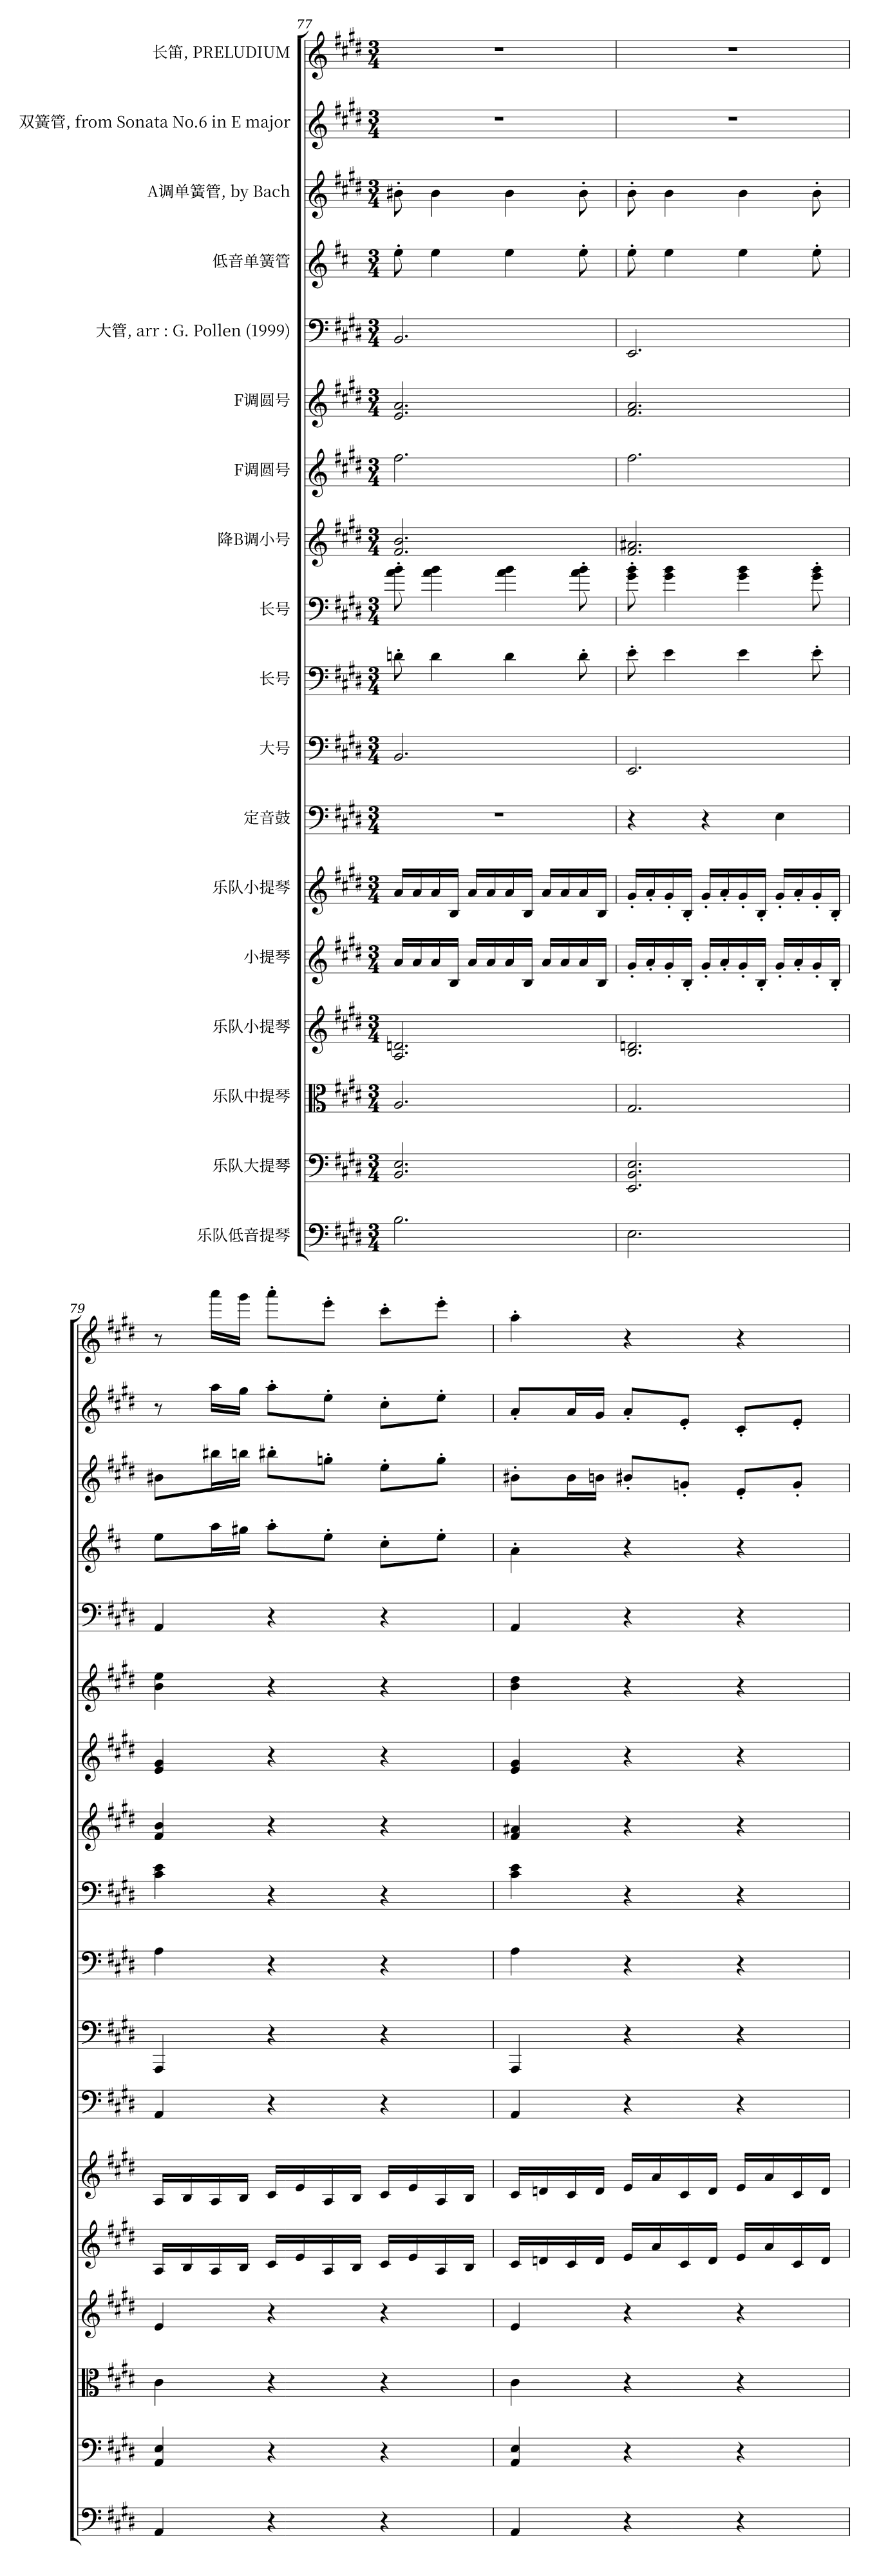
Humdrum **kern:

**kern	**kern	**kern	**kern	**kern	**kern	**kern	**kern	**kern	**kern	**kern	**kern	**kern	**kern	**kern	**kern	**kern	**kern
*part18	*part17	*part16	*part15	*part14	*part13	*part12	*part11	*part10	*part9	*part8	*part7	*part6	*part5	*part4	*part3	*part2	*part1
*staff18	*staff17	*staff16	*staff15	*staff14	*staff13	*staff12	*staff11	*staff10	*staff9	*staff8	*staff7	*staff6	*staff5	*staff4	*staff3	*staff2	*staff1
*I"乐队低音提琴	*I"乐队大提琴	*I"乐队中提琴	*I"乐队小提琴	*I"小提琴	*I"乐队小提琴	*I"定音鼓	*I"大号	*I"长号	*I"长号	*I"降B调小号	*I"F调圆号	*I"F调圆号	*I"大管, arr : G. Pollen (1999)	*I"低音单簧管	*I"A调单簧管, by Bach	*I"双簧管, from Sonata No.6 in E major	*I"长笛, PRELUDIUM
*clefF4	*clefF4	*clefC3	*clefG2	*clefG2	*clefG2	*clefF4	*clefF4	*clefF4	*clefF4	*clefG2	*clefG2	*clefG2	*clefF4	*clefG2	*clefG2	*clefG2	*clefG2
*ITrd7c12	*	*	*	*	*	*	*	*	*	*ITrd1c2	*ITrd4c7	*ITrd4c7	*	*ITrd8c14	*ITrd2c3	*	*
*k[f#c#g#d#]	*k[f#c#g#d#]	*k[f#c#g#d#]	*k[f#c#g#d#]	*k[f#c#g#d#]	*k[f#c#g#d#]	*k[f#c#g#d#]	*k[f#c#g#d#]	*k[f#c#g#d#]	*k[f#c#g#d#]	*k[f#c#]	*k[f#c#g#]	*k[f#c#g#]	*k[f#c#g#d#]	*k[f#c#]	*k[f#c#g#d#a#e#b#]	*k[f#c#g#d#]	*k[f#c#g#d#]
*M3/4	*M3/4	*M3/4	*M3/4	*M3/4	*M3/4	*M3/4	*M3/4	*M3/4	*M3/4	*M3/4	*M3/4	*M3/4	*M3/4	*M3/4	*M3/4	*M3/4	*M3/4
*MM119	*MM119	*MM119	*MM119	*MM119	*MM119	*MM119	*MM119	*MM119	*MM119	*MM119	*MM119	*MM119	*MM119	*MM119	*MM119	*MM119	*MM119
=77	=77	=77	=77	=77	=77	=77	=77	=77	=77	=77	=77	=77	=77	=77	=77	=77	=77
2.BB\	2.BB/ 2.E/	2.A/	2.A/ 2.dn/	16a/LL	16a/LL	2.r	2.BB/	8dn'\	8a\' 8b\'	2.e/ 2.a/	2.b\	2.A/ 2.d/	2.BB/	8e'\	8g##X'\	2.r	2.r
.	.	.	.	16a/	16a/	.	.	.	.	.	.	.	.	.	.	.	.
.	.	.	.	16a/	16a/	.	.	4d\	4a\ 4b\	.	.	.	.	4e\	4g##\	.	.
.	.	.	.	16B/JJ	16B/JJ	.	.	.	.	.	.	.	.	.	.	.	.
.	.	.	.	16a/LL	16a/LL	.	.	.	.	.	.	.	.	.	.	.	.
.	.	.	.	16a/	16a/	.	.	.	.	.	.	.	.	.	.	.	.
.	.	.	.	16a/	16a/	.	.	4d\	4a\ 4b\	.	.	.	.	4e\	4g##\	.	.
.	.	.	.	16B/JJ	16B/JJ	.	.	.	.	.	.	.	.	.	.	.	.
.	.	.	.	16a/LL	16a/LL	.	.	.	.	.	.	.	.	.	.	.	.
.	.	.	.	16a/	16a/	.	.	.	.	.	.	.	.	.	.	.	.
.	.	.	.	16a/	16a/	.	.	8d'\	8a\' 8b\'	.	.	.	.	8e'\	8g##'\	.	.
.	.	.	.	16B/JJ	16B/JJ	.	.	.	.	.	.	.	.	.	.	.	.
=78	=78	=78	=78	=78	=78	=78	=78	=78	=78	=78	=78	=78	=78	=78	=78	=78	=78
*	*	*	*	*	*	*	*	*	*	*	*	*	*	*	*	*	*MM112
2.EE\	2.EE/ 2.BB/ 2.E/	2.G#/	2.B/ 2.dn/	16g#'/LL	16g#'/LL	4r	2.EE/	8e'\	8g#\' 8b\'	2.e/ 2.g#X/	2.b\	2.B/ 2.d/	2.EE/	8e'\	8g#'\	2.r	2.r
.	.	.	.	16a'/	16a'/	.	.	.	.	.	.	.	.	.	.	.	.
.	.	.	.	16g#'/	16g#'/	.	.	4e\	4g#\ 4b\	.	.	.	.	4e\	4g#\	.	.
.	.	.	.	16B'/JJ	16B'/JJ	.	.	.	.	.	.	.	.	.	.	.	.
.	.	.	.	16g#'/LL	16g#'/LL	4r	.	.	.	.	.	.	.	.	.	.	.
.	.	.	.	16a'/	16a'/	.	.	.	.	.	.	.	.	.	.	.	.
.	.	.	.	16g#'/	16g#'/	.	.	4e\	4g#\ 4b\	.	.	.	.	4e\	4g#\	.	.
.	.	.	.	16B'/JJ	16B'/JJ	.	.	.	.	.	.	.	.	.	.	.	.
.	.	.	.	16g#'/LL	16g#'/LL	4E\	.	.	.	.	.	.	.	.	.	.	.
.	.	.	.	16a'/	16a'/	.	.	.	.	.	.	.	.	.	.	.	.
.	.	.	.	16g#'/	16g#'/	.	.	8e'\	8g#\' 8b\'	.	.	.	.	8e'\	8g#'\	.	.
.	.	.	.	16B'/JJ	16B'/JJ	.	.	.	.	.	.	.	.	.	.	.	.
!!LO:PB:g=z
=79	=79	=79	=79	=79	=79	=79	=79	=79	=79	=79	=79	=79	=79	=79	=79	=79	=79
*	*	*	*	*	*	*	*	*	*	*	*	*	*	*	*	*	*MM128
4AAA/	4AA/ 4E/	4c#\	4e/	16A/LL	16A/LL	4AA/	4AAA/	4A\	4c#\ 4e\	4e/ 4a/	4A/ 4c#/	4e\ 4a\	4AA/	8e\L	8g##X\L	8r	8r
.	.	.	.	16B/	16B/	.	.	.	.	.	.	.	.	.	.	.	.
.	.	.	.	16A/	16A/	.	.	.	.	.	.	.	.	16a\L	16gg##X\L	16aa\LL	16aaa\LL
.	.	.	.	16B/JJ	16B/JJ	.	.	.	.	.	.	.	.	16g#X\JJ	16gg#X\JJ	16gg#\JJ	16ggg#\JJ
4r	4r	4r	4r	16c#/LL	16c#/LL	4r	4r	4r	4r	4r	4r	4r	4r	8a'\L	8gg##X'\L	8aa'\L	8aaa'\L
.	.	.	.	16e/	16e/	.	.	.	.	.	.	.	.	.	.	.	.
.	.	.	.	16A/	16A/	.	.	.	.	.	.	.	.	8e'\J	8een'\J	8ee'\J	8eee'\J
.	.	.	.	16B/JJ	16B/JJ	.	.	.	.	.	.	.	.	.	.	.	.
4r	4r	4r	4r	16c#/LL	16c#/LL	4r	4r	4r	4r	4r	4r	4r	4r	8c#'\L	8cc#'\L	8cc#'\L	8ccc#'\L
.	.	.	.	16e/	16e/	.	.	.	.	.	.	.	.	.	.	.	.
.	.	.	.	16A/	16A/	.	.	.	.	.	.	.	.	8e'\J	8ee'\J	8ee'\J	8eee'\J
.	.	.	.	16B/JJ	16B/JJ	.	.	.	.	.	.	.	.	.	.	.	.
=80	=80	=80	=80	=80	=80	=80	=80	=80	=80	=80	=80	=80	=80	=80	=80	=80	=80
4AAA/	4AA/ 4E/	4c#\	4e/	16c#/LL	16c#/LL	4AA/	4AAA/	4A\	4c#\ 4e\	4e/ 4g#X/	4A/ 4c#/	4e\ 4g#\	4AA/	4A'\	8g##X'\L	8a'/L	4aa'\
.	.	.	.	16dn/	16dn/	.	.	.	.	.	.	.	.	.	.	.	.
.	.	.	.	16c#/	16c#/	.	.	.	.	.	.	.	.	.	16g##\L	16a/L	.
.	.	.	.	16d/JJ	16d/JJ	.	.	.	.	.	.	.	.	.	16g#X\JJ	16g#/JJ	.
4r	4r	4r	4r	16e/LL	16e/LL	4r	4r	4r	4r	4r	4r	4r	4r	4r	8g##X'/L	8a'/L	4r
.	.	.	.	16a/	16a/	.	.	.	.	.	.	.	.	.	.	.	.
.	.	.	.	16c#/	16c#/	.	.	.	.	.	.	.	.	.	8en'/J	8e'/J	.
.	.	.	.	16d/JJ	16d/JJ	.	.	.	.	.	.	.	.	.	.	.	.
4r	4r	4r	4r	16e/LL	16e/LL	4r	4r	4r	4r	4r	4r	4r	4r	4r	8c#'/L	8c#'/L	4r
.	.	.	.	16a/	16a/	.	.	.	.	.	.	.	.	.	.	.	.
.	.	.	.	16c#/	16c#/	.	.	.	.	.	.	.	.	.	8e'/J	8e'/J	.
.	.	.	.	16d/JJ	16d/JJ	.	.	.	.	.	.	.	.	.	.	.	.
=	=	=	=	=	=	=	=	=	=	=	=	=	=	=	=	=	=
*-	*-	*-	*-	*-	*-	*-	*-	*-	*-	*-	*-	*-	*-	*-	*-	*-	*-
